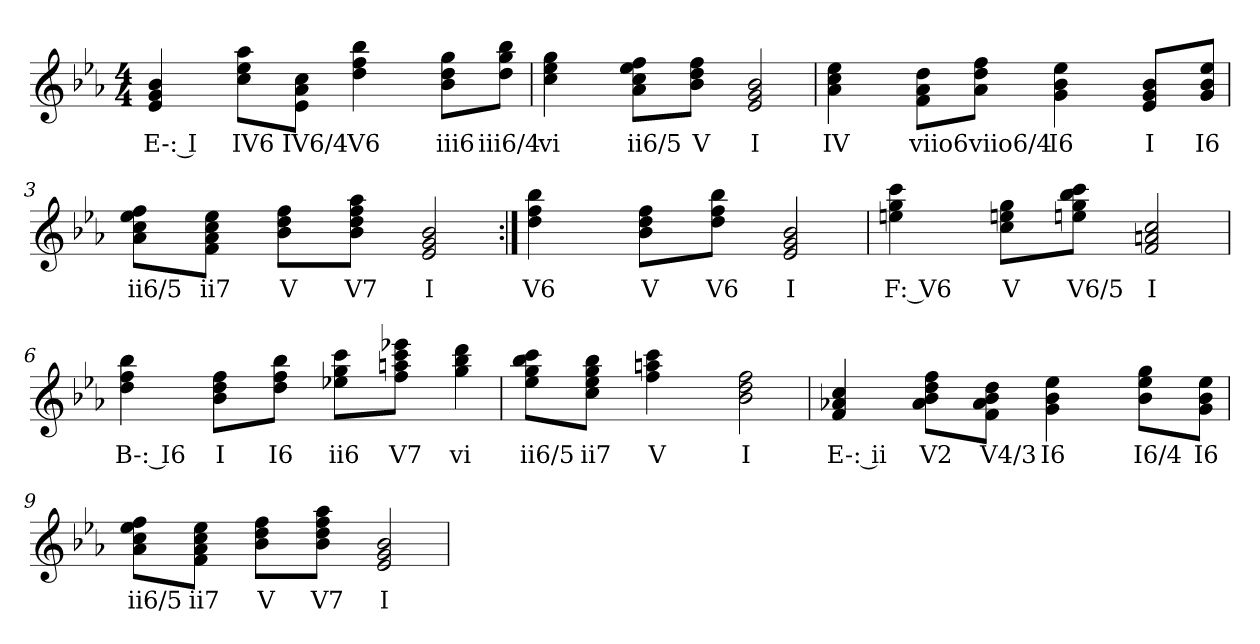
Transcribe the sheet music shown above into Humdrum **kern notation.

**kern	**text
*part1	*part1
*staff1	*staff1
*k[b-e-a-]	*
*E-:	*
*M4/4	*
=	=
4e- 4g 4b-	E-: I
4ryy	.
8cc 8ee- 8aa-L	IV6
8ryy	.
8e- 8a- 8ccJ	IV6/4
8ryy	.
4dd 4ff 4bb-	V6
4ryy	.
8b- 8dd 8ggL	iii6
8ryy	.
8dd 8gg 8bb-J	iii6/4
=1	=1
4cc 4ee- 4gg	vi
4ryy	.
8a- 8cc 8ee- 8ffL	ii6/5
8ryy	.
8b- 8dd 8ffJ	V
8ryy	.
2e- 2g 2b-	I
=2	=2
4a- 4cc 4ee-	IV
4ryy	.
8f 8a- 8ddL	viio6
8ryy	.
8a- 8dd 8ffJ	viio6/4
8ryy	.
4g 4b- 4ee-	I6
4ryy	.
8e- 8g 8b-L	I
8ryy	.
8g 8b- 8ee-J	I6
=3	=3
8a- 8cc 8ee- 8ffL	ii6/5
8ryy	.
8f 8a- 8cc 8ee-J	ii7
8ryy	.
8b- 8dd 8ffL	V
8ryy	.
8b- 8dd 8ff 8aa-J	V7
8ryy	.
2e- 2g 2b-	I
=4:|!	=4:|!
4dd 4ff 4bb-	V6
4ryy	.
8b- 8dd 8ffL	V
8ryy	.
8dd 8ff 8bb-J	V6
8ryy	.
2e- 2g 2b-	I
=5	=5
4een 4gg 4ccc	F: V6
4ryy	.
8cc 8een 8ggL	V
8ryy	.
8een 8gg 8bb- 8cccJ	V6/5
8ryy	.
2f 2an 2cc	I
=6	=6
4dd 4ff 4bb-	B-: I6
4ryy	.
8b- 8dd 8ffL	I
8ryy	.
8dd 8ff 8bb-J	I6
8ryy	.
8ee-X 8gg 8cccL	ii6
8ryy	.
8ff 8aan 8ccc 8eee-XJ	V7
8ryy	.
4gg 4bb- 4ddd	vi
=7	=7
8ee- 8gg 8bb- 8cccL	ii6/5
8ryy	.
8cc 8ee- 8gg 8bb-J	ii7
8ryy	.
4ff 4aan 4ccc	V
4ryy	.
2b- 2dd 2ff	I
=8	=8
4f 4a-X 4cc	E-: ii
4ryy	.
8a- 8b- 8dd 8ffL	V2
8ryy	.
8f 8a- 8b- 8ddJ	V4/3
8ryy	.
4g 4b- 4ee-	I6
4ryy	.
8b- 8ee- 8ggL	I6/4
8ryy	.
8g 8b- 8ee-J	I6
=9	=9
8a- 8cc 8ee- 8ffL	ii6/5
8ryy	.
8f 8a- 8cc 8ee-J	ii7
8ryy	.
8b- 8dd 8ffL	V
8ryy	.
8b- 8dd 8ff 8aa-J	V7
8ryy	.
2e- 2g 2b-	I
=	=
*-	*-
